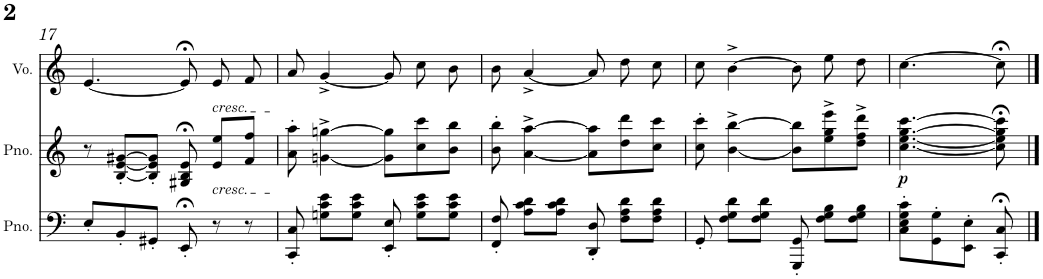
**kern	**kern	**dynam	**kern
*part3	*part2	*part2	*part1
*staff3	*staff2	*staff2	*staff1
*I"Piano	*I"Piano	*	*I"Voice
*I'Pno.	*I'Pno.	*	*I'Vo.
!!LO:PB:g=z
*clefF4	*clefG2	*	*clefG2
*k[]	*k[]	*	*k[]
*M6/8	*M6/8	*	*M6/8
=17	=17	=17	=17
8E'/L	8r	.	[4.e/
8BB'/	[8B/' [8e/' [8g#X/'L	.	.
8GG#X'/J	8B/]' 8e/]' 8g#/]'J	.	.
8EE;<'/	8G#X/;< 8B/;< 8e/;<	.	8e;</L]
!	!	!	!LO:TX:b:i:t=cresc.
!	!LO:TX:b:i:t=cresc.	!	!
8r	8e/ 8ee/L	.	8e/
8r	8f/ 8ff/J	.	8f/J
=18	=18	=18	=18
8CC/' 8C/'	8a\' 8aa\'	.	8a/
8Gn\ 8c\ 8e\L	[4gn\^ [4ggn\^	.	[4g^/
8G\ 8c\ 8e\J	.	.	.
8EE/' 8E/'	8g\] 8gg\]L	.	8g/L]
8G\ 8c\ 8e\L	8cc\ 8ccc\	.	8cc/
8G\ 8c\ 8e\J	8b\ 8bb\J	.	8b/J
=19	=19	=19	=19
8FF/' 8F/'	8b\' 8bb\'	.	8b\
8A\ 8c\ 8d\L	[4a\^ [4aa\^	.	[4a^/
8A\ 8c\ 8d\J	.	.	.
8DD/' 8D/'	8a\] 8aa\]L	.	8a\L]
8F\ 8A\ 8d\L	8dd\ 8ddd\	.	8dd\
8F\ 8A\ 8d\J	8cc\ 8ccc\J	.	8cc\J
=20	=20	=20	=20
8GG'/	8cc\' 8ccc\'	.	8cc\
8F\ 8G\ 8d\L	[4b\^ [4bb\^	.	[4b^\
8F\ 8G\ 8d\J	.	.	.
8GGG/' 8GG/'	8b\] 8bb\]L	.	8b\L]
8F\ 8G\ 8B\L	8ee\^ 8gg\^ 8eee\^	.	8ee\
8F\ 8G\ 8B\J	8dd\^ 8ff\^ 8ddd\^J	.	8dd\J
=21	=21	=21	=21
!	!	!LO:DY:b	!
8C\' 8E\' 8G\' 8c\'L	[4.cc\ [4.ee\ [4.gg\ [4.ccc\	p	[4.cc\
8GG\' 8G\'	.	.	.
8EE\' 8E\'J	.	.	.
8CC/;<' 8C/;<'	8cc\];< 8ee\];< 8gg\];< 8ccc\];<	.	8cc;<\]
==	==	==	==
*-	*-	*-	*-
